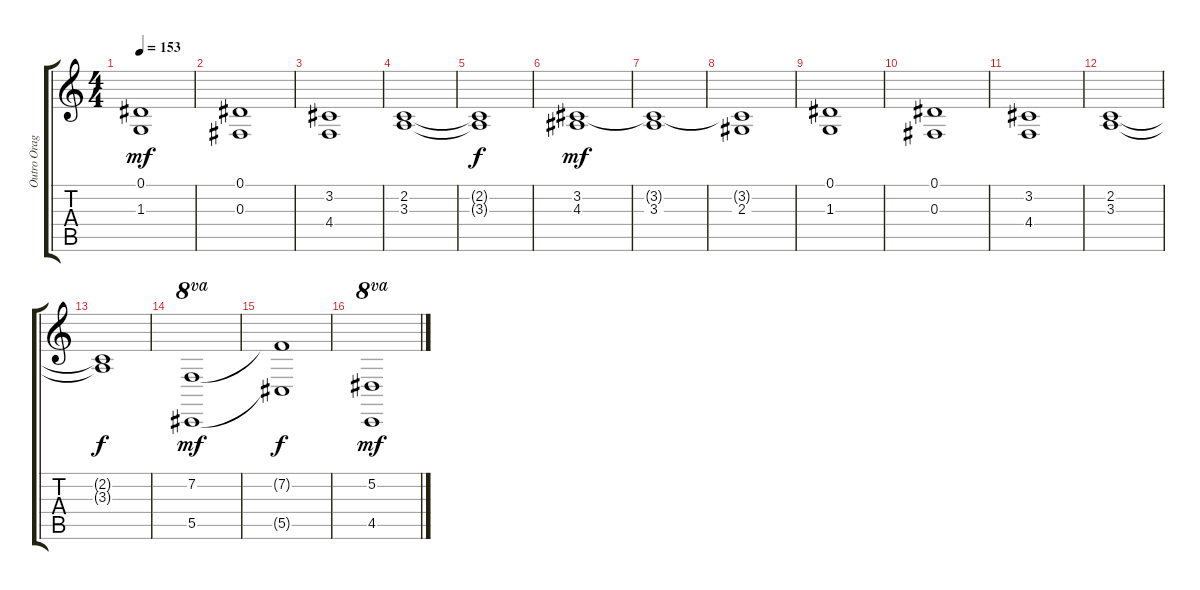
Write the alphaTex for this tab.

\track ("Outro Oragn - ???" "Outro Orag") {instrument drawbarorgan}
\staff {score tabs}
\tuning (Eb4 Bb3 Gb3 Db3 Ab2 Eb2) {hide}
\ts (4 4)
\tempo 153
\clef g2
\ks c
(0.1 1.3).1{dy mf} |
(0.1 0.3).1 |
(3.2 4.4).1 |
(2.2 3.3).1 |
(2.2{t} 3.3{t}).1{dy f} |
(3.2 4.3).1{dy mf} |
(3.2{t} 3.3).1 |
(3.2{t} 2.3).1 |
(0.1 1.3).1 |
(0.1 0.3).1 |
(3.2 4.4).1 |
(2.2 3.3).1 |
(2.2{t} 3.3{t}).1{dy f} |
(7.2 5.5).1{ot 8va dy mf} |
(7.2{t} 5.5{t}).1{dy f} |
(5.2 4.5).1{ot 8va dy mf}
